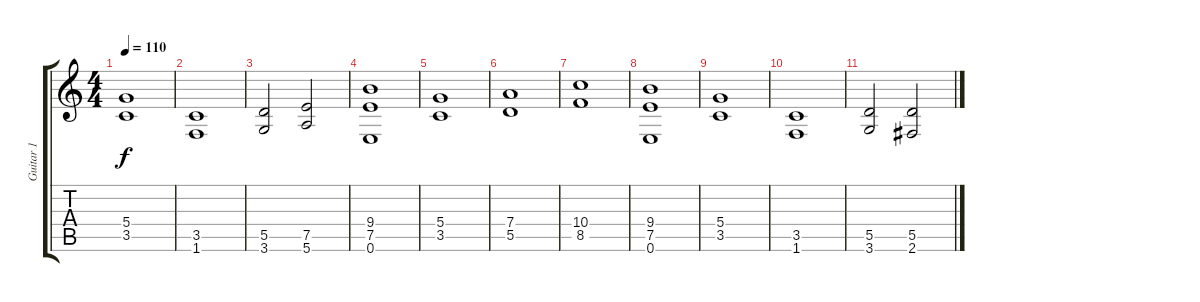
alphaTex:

\track ("Guitar 1" "Guitar 1") {instrument distortionguitar}
\staff {score tabs}
\tuning (E4 B3 G3 D3 A2 E2) {hide}
\ts (4 4)
\tempo 110
\clef g2
\ks c
(5.4 3.5).1{dy f} |
(3.5 1.6).1 |
(5.5 3.6).2 (7.5 5.6).2 |
(9.4 7.5 0.6).1 |
(5.4 3.5).1 |
(7.4 5.5).1 |
(10.4 8.5).1 |
(9.4 7.5 0.6).1 |
(5.4 3.5).1 |
(3.5 1.6).1 |
(5.5 3.6).2 (5.5 2.6).2
